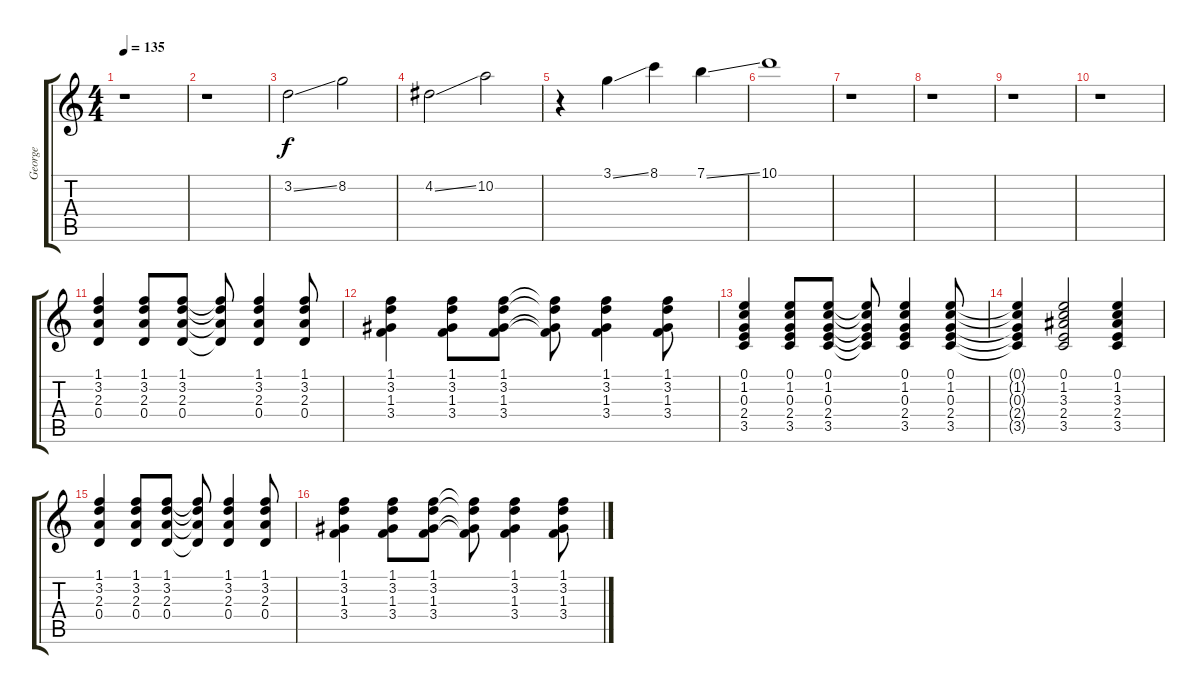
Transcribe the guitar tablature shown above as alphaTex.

\track ("George" "George") {instrument acousticguitarsteel}
\staff {score tabs}
\tuning (E4 B3 G3 D3 A2 E2) {hide}
\ts (4 4)
\tempo 135
\clef g2
\ks c
r.1{dy f} |
r.1 |
3.2{ss}.2{volume 16 instrument acousticguitarsteel} 8.2.2 |
4.2{ss}.2 10.2.2 |
r.4 3.1{ss}.4 8.1.4 7.1{ss}.4 |
10.1.1 |
r.1 |
r.1 |
r.1 |
r.1 |
(1.1 3.2 2.3 0.4).4{volume 6 instrument acousticguitarsteel} (1.1 3.2 2.3 0.4).8 (1.1 3.2 2.3 0.4).8 (1.1{t} 3.2{t} 2.3{t} 0.4{t}).8 (1.1 3.2 2.3 0.4).4 (1.1 3.2 2.3 0.4).8 |
(1.1 3.2 1.3 3.4).4 (1.1 3.2 1.3 3.4).8 (1.1 3.2 1.3 3.4).8 (1.1{t} 3.2{t} 1.3{t} 3.4{t}).8 (1.1 3.2 1.3 3.4).4 (1.1 3.2 1.3 3.4).8 |
(0.1 1.2 0.3 2.4 3.5).4 (0.1 1.2 0.3 2.4 3.5).8 (0.1 1.2 0.3 2.4 3.5).8 (0.1{t} 1.2{t} 0.3{t} 2.4{t} 3.5{t}).8 (0.1 1.2 0.3 2.4 3.5).4 (0.1 1.2 0.3 2.4 3.5).8 |
(0.1{t} 1.2{t} 0.3{t} 2.4{t} 3.5{t}).4 (0.1 1.2 3.3 2.4 3.5).2 (0.1 1.2 3.3 2.4 3.5).4 |
(1.1 3.2 2.3 0.4).4 (1.1 3.2 2.3 0.4).8 (1.1 3.2 2.3 0.4).8 (1.1{t} 3.2{t} 2.3{t} 0.4{t}).8 (1.1 3.2 2.3 0.4).4 (1.1 3.2 2.3 0.4).8 |
(1.1 3.2 1.3 3.4).4 (1.1 3.2 1.3 3.4).8 (1.1 3.2 1.3 3.4).8 (1.1{t} 3.2{t} 1.3{t} 3.4{t}).8 (1.1 3.2 1.3 3.4).4 (1.1 3.2 1.3 3.4).8
